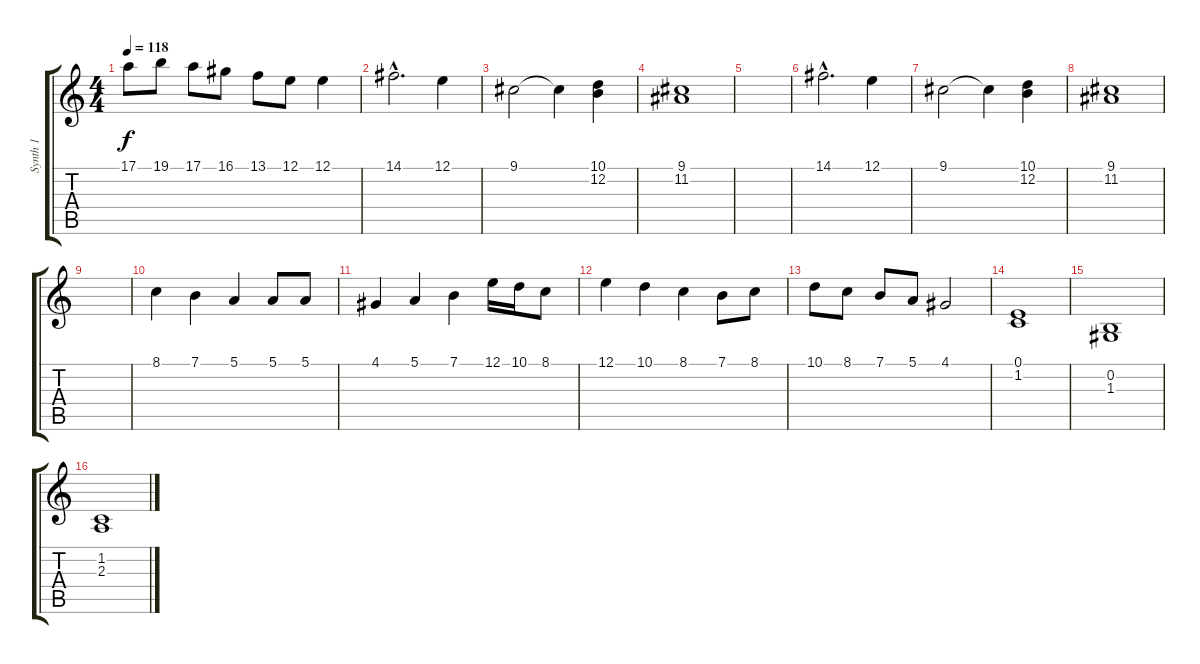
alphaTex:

\track ("Synth 1" "Synth 1") {instrument tremolostrings}
\staff {score tabs}
\tuning (E4 B3 G3 D3 A2 E2) {hide}
\ts (4 4)
\tempo 118
\clef g2
\ks c
17.1.8{dy f} 19.1.8 17.1.8 16.1.8 13.1.8 12.1.8 12.1.4 |
14.1{hac}.2{d instrument tremolostrings} 12.1.4 |
9.1.2 9.1{t}.4 (10.1 12.2).4 |
(9.1 11.2).1 |
|
14.1{hac}.2{d} 12.1.4 |
9.1.2 9.1{t}.4 (10.1 12.2).4 |
(9.1 11.2).1 |
|
8.1.4 7.1.4 5.1.4 5.1.8 5.1.8 |
4.1.4 5.1.4 7.1.4 12.1.16 10.1.16 8.1.8 |
12.1.4 10.1.4 8.1.4 7.1.8 8.1.8 |
10.1.8 8.1.8 7.1.8 5.1.8 4.1.2 |
(0.1 1.2).1 |
(0.2 1.3).1 |
(1.2 2.3).1
